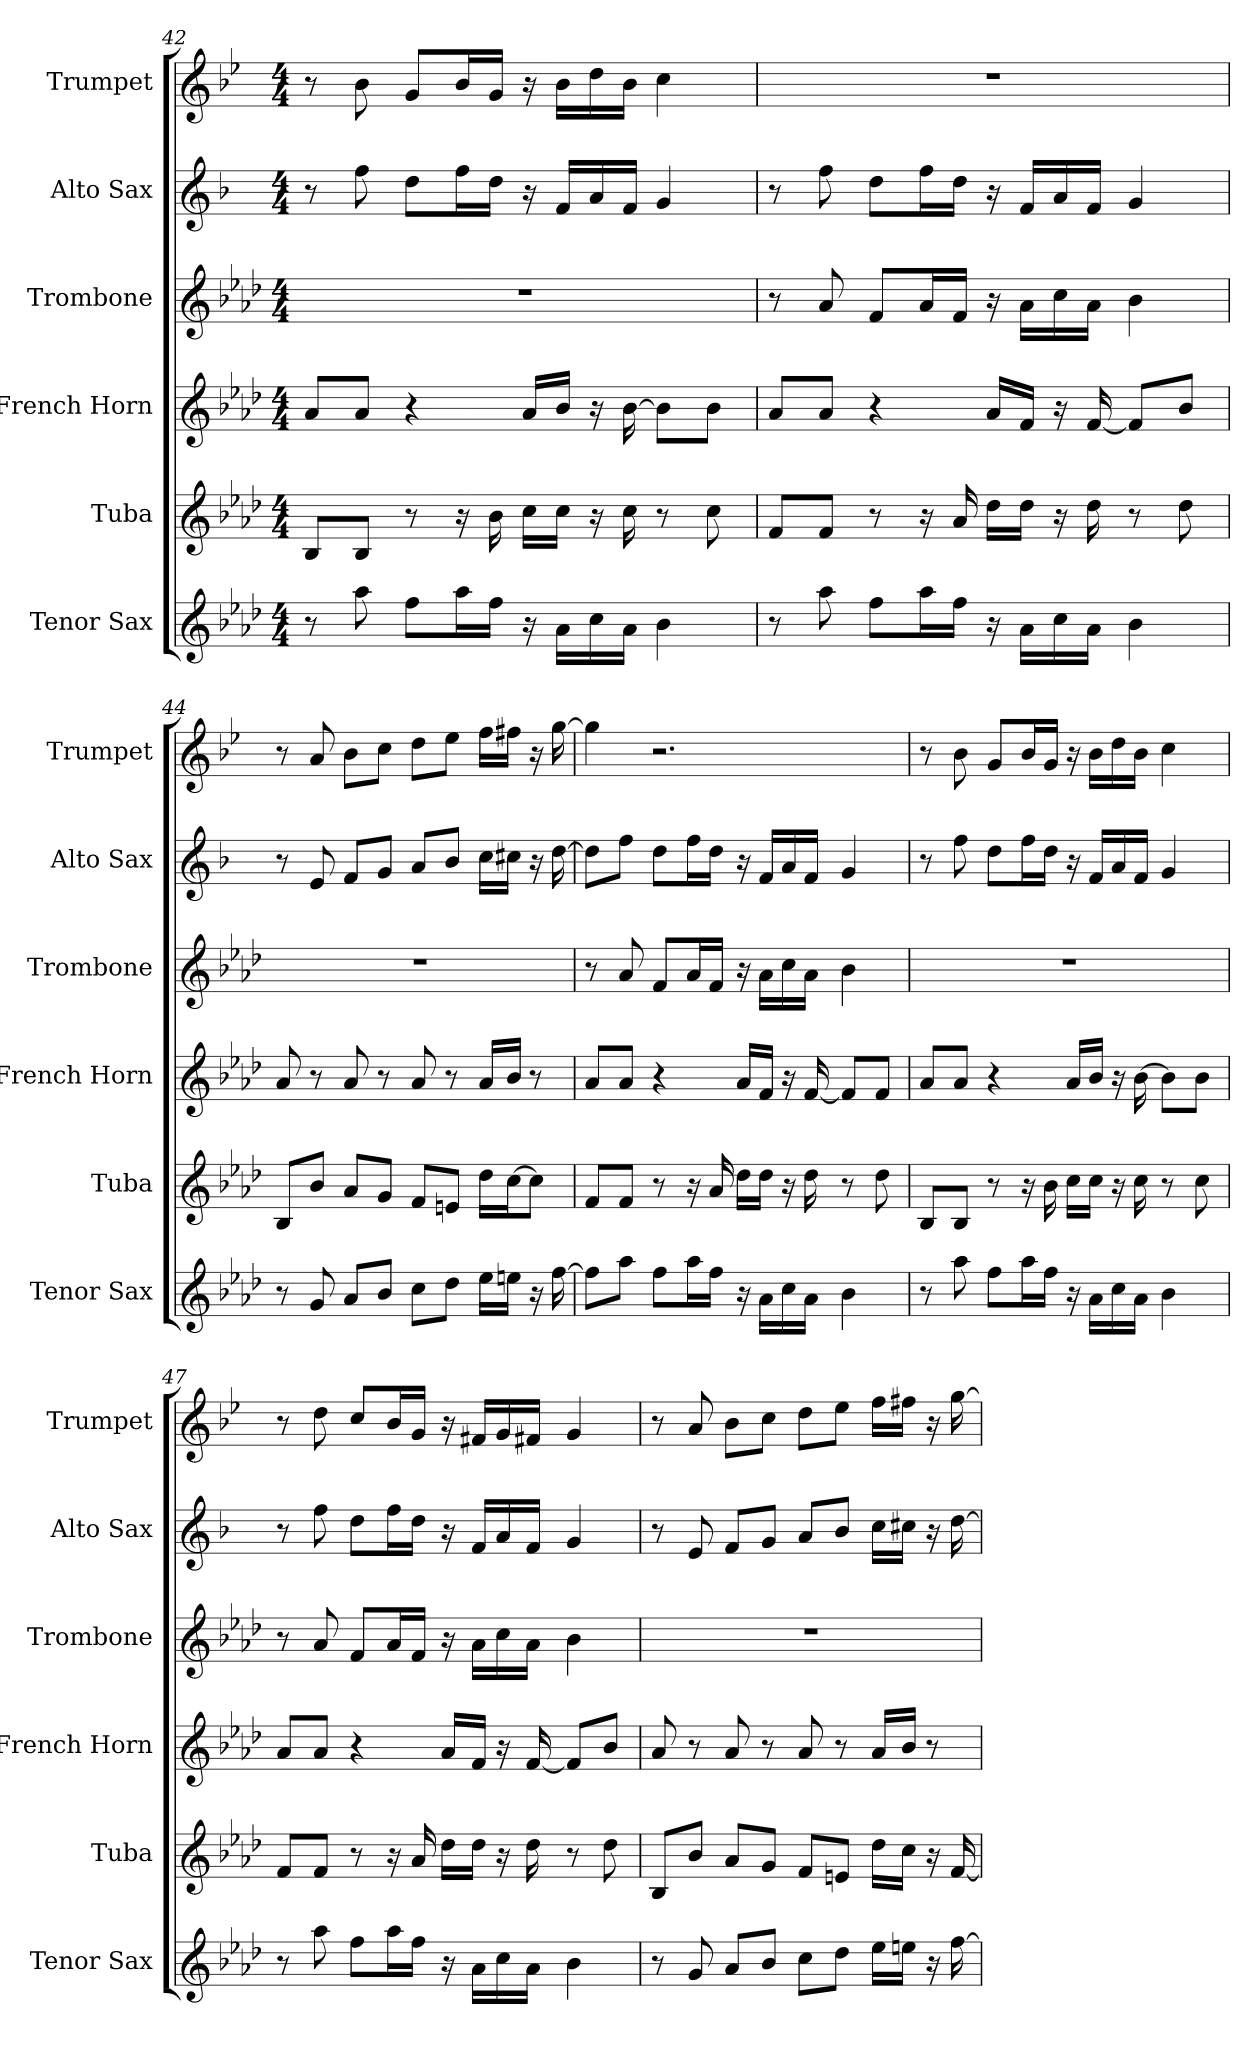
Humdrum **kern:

**kern	**kern	**kern	**kern	**kern	**kern
*part6	*part5	*part4	*part3	*part2	*part1
*staff6	*staff5	*staff4	*staff3	*staff2	*staff1
*I"Tenor Sax	*I"Tuba	*I"French Horn	*I"Trombone	*I"Alto Sax	*I"Trumpet
*I'Tenor Sax	*I'Tuba	*I'French Horn	*I'Trombone	*I'Alto Sax	*I'Trumpet
*clefG2	*clefG2	*clefG2	*clefG2	*clefG2	*clefG2
*ITrd8c14	*ITrd15c26	*ITrd8c14	*ITrd8c14	*ITrd5c9	*ITrd1c2
*k[b-e-a-d-]	*k[b-e-a-d-]	*k[b-e-a-d-]	*k[b-e-a-d-]	*k[b-e-a-d-]	*k[b-e-a-d-]
*M4/4	*M4/4	*M4/4	*M4/4	*M4/4	*M4/4
=42	=42	=42	=42	=42	=42
8r	8BBB-L	8A-L	1r	8r	8r
8a-	8BBB-J	8A-J	.	8a-	8a-
8fL	8r	4r	.	8fL	8fL
16a-L	16r	.	.	16a-L	16a-L
16fJJ	16BB-	.	.	16fJJ	16fJJ
16r	16CLL	16A-LL	.	16r	16r
16A-LL	16CJJ	16B-JJ	.	16A-LL	16a-LL
16c	16r	16r	.	16c	16cc
16A-JJ	16C	[16B-	.	16A-JJ	16a-JJ
4B-	8r	8B-L]	.	4B-	4b-
.	8C	8B-J	.	.	.
=43	=43	=43	=43	=43	=43
8r	8FFL	8A-L	8r	8r	1r
8a-	8FFJ	8A-J	8A-	8a-	.
8fL	8r	4r	8FL	8fL	.
16a-L	16r	.	16A-L	16a-L	.
16fJJ	16AA-	.	16FJJ	16fJJ	.
16r	16D-LL	16A-LL	16r	16r	.
16A-LL	16D-JJ	16FJJ	16A-LL	16A-LL	.
16c	16r	16r	16c	16c	.
16A-JJ	16D-	[16F	16A-JJ	16A-JJ	.
4B-	8r	8FL]	4B-	4B-	.
.	8D-	8B-J	.	.	.
=44	=44	=44	=44	=44	=44
8r	8BBB-L	8A-	1r	8r	8r
8G	8BB-J	8r	.	8G	8g
8A-L	8AA-L	8A-	.	8A-L	8a-L
8B-J	8GGJ	8r	.	8B-J	8b-J
8cL	8FFL	8A-	.	8cL	8ccL
8d-J	8EEnJ	8r	.	8d-J	8dd-J
16e-LL	16D-LL	16A-LL	.	16e-LL	16ee-LL
16enJJ	[16CJ	16B-JJ	.	16enJJ	16eenJJ
16r	8CJ]	8r	.	16r	16r
[16f	.	.	.	[16f	[16ff
=45	=45	=45	=45	=45	=45
8fL]	8FFL	8A-L	8r	8fL]	4ff]
8a-J	8FFJ	8A-J	8A-	8a-J	.
8fL	8r	4r	8FL	8fL	2.r
16a-L	16r	.	16A-L	16a-L	.
16fJJ	16AA-	.	16FJJ	16fJJ	.
16r	16D-LL	16A-LL	16r	16r	.
16A-LL	16D-JJ	16FJJ	16A-LL	16A-LL	.
16c	16r	16r	16c	16c	.
16A-JJ	16D-	[16F	16A-JJ	16A-JJ	.
4B-	8r	8FL]	4B-	4B-	.
.	8D-	8FJ	.	.	.
=46	=46	=46	=46	=46	=46
8r	8BBB-L	8A-L	1r	8r	8r
8a-	8BBB-J	8A-J	.	8a-	8a-
8fL	8r	4r	.	8fL	8fL
16a-L	16r	.	.	16a-L	16a-L
16fJJ	16BB-	.	.	16fJJ	16fJJ
16r	16CLL	16A-LL	.	16r	16r
16A-LL	16CJJ	16B-JJ	.	16A-LL	16a-LL
16c	16r	16r	.	16c	16cc
16A-JJ	16C	[16B-	.	16A-JJ	16a-JJ
4B-	8r	8B-L]	.	4B-	4b-
.	8C	8B-J	.	.	.
=47	=47	=47	=47	=47	=47
8r	8FFL	8A-L	8r	8r	8r
8a-	8FFJ	8A-J	8A-	8a-	8cc
8fL	8r	4r	8FL	8fL	8b-L
16a-L	16r	.	16A-L	16a-L	16a-L
16fJJ	16AA-	.	16FJJ	16fJJ	16fJJ
16r	16D-LL	16A-LL	16r	16r	16r
16A-LL	16D-JJ	16FJJ	16A-LL	16A-LL	16enLL
16c	16r	16r	16c	16c	16f
16A-JJ	16D-	[16F	16A-JJ	16A-JJ	16enJJ
4B-	8r	8FL]	4B-	4B-	4f
.	8D-	8B-J	.	.	.
=48	=48	=48	=48	=48	=48
8r	8BBB-L	8A-	1r	8r	8r
8G	8BB-J	8r	.	8G	8g
8A-L	8AA-L	8A-	.	8A-L	8a-L
8B-J	8GGJ	8r	.	8B-J	8b-J
8cL	8FFL	8A-	.	8cL	8ccL
8d-J	8EEnJ	8r	.	8d-J	8dd-J
16e-LL	16D-LL	16A-LL	.	16e-LL	16ee-LL
16enJJ	16CJJ	16B-JJ	.	16enJJ	16eenJJ
16r	16r	8r	.	16r	16r
[16f	[16FF	.	.	[16f	[16ff
=	=	=	=	=	=
*-	*-	*-	*-	*-	*-
